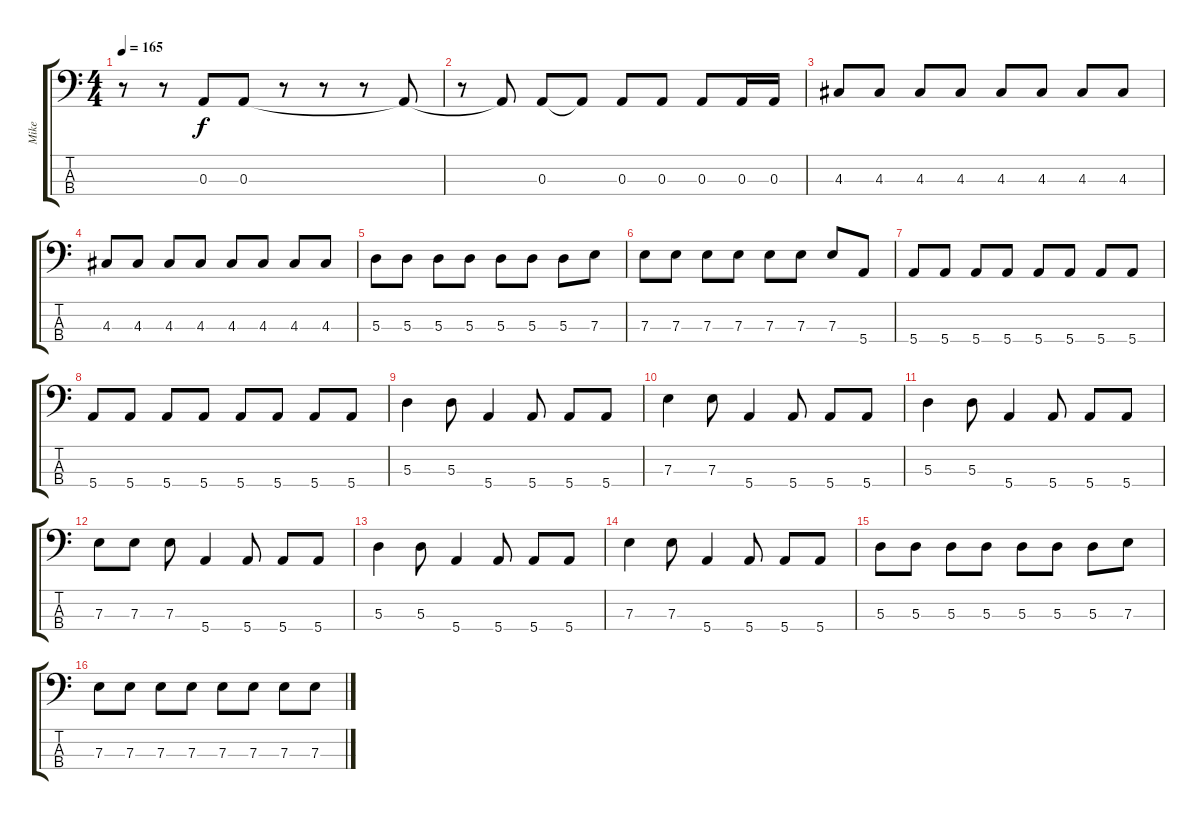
\track ("Mike" "Mike") {instrument electricbassfinger}
\staff {score tabs}
\tuning (G2 D2 A1 E1) {hide}
\ts (4 4)
\tempo 165
\clef f4
\ks c
r.8{dy f} r.8 0.3.8 0.3.8 r.8 r.8 r.8 0.3{t}.8 |
r.8 0.3{t}.8 0.3.8 0.3{t}.8 0.3.8 0.3.8 0.3.8 0.3.16 0.3.16 |
4.3.8 4.3.8 4.3.8 4.3.8 4.3.8 4.3.8 4.3.8 4.3.8 |
4.3.8 4.3.8 4.3.8 4.3.8 4.3.8 4.3.8 4.3.8 4.3.8 |
5.3.8 5.3.8 5.3.8 5.3.8 5.3.8 5.3.8 5.3.8 7.3.8 |
7.3.8 7.3.8 7.3.8 7.3.8 7.3.8 7.3.8 7.3.8 5.4.8 |
5.4.8 5.4.8 5.4.8 5.4.8 5.4.8 5.4.8 5.4.8 5.4.8 |
5.4.8 5.4.8 5.4.8 5.4.8 5.4.8 5.4.8 5.4.8 5.4.8 |
5.3.4 5.3.8 5.4.4 5.4.8 5.4.8 5.4.8 |
7.3.4 7.3.8 5.4.4 5.4.8 5.4.8 5.4.8 |
5.3.4 5.3.8 5.4.4 5.4.8 5.4.8 5.4.8 |
7.3.8 7.3.8 7.3.8 5.4.4 5.4.8 5.4.8 5.4.8 |
5.3.4 5.3.8 5.4.4 5.4.8 5.4.8 5.4.8 |
7.3.4 7.3.8 5.4.4 5.4.8 5.4.8 5.4.8 |
5.3.8 5.3.8 5.3.8 5.3.8 5.3.8 5.3.8 5.3.8 7.3.8 |
7.3.8 7.3.8 7.3.8 7.3.8 7.3.8 7.3.8 7.3.8 7.3.8
